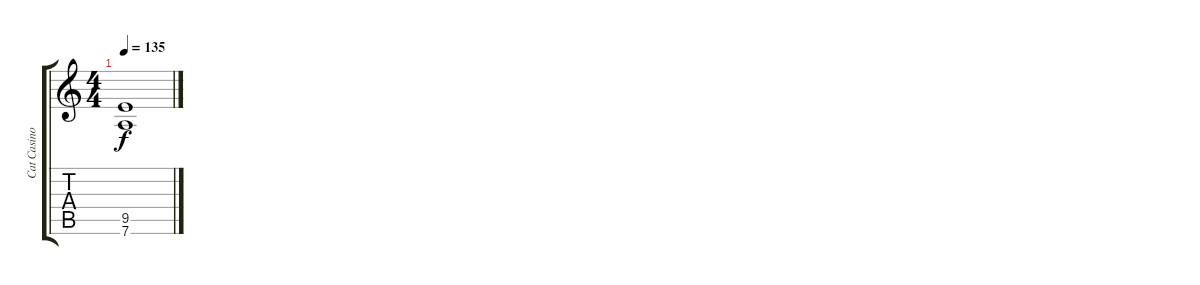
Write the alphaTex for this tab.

\track ("Cat Casino" "Cat Casino") {instrument distortionguitar}
\staff {score tabs}
\tuning (D4 A3 F3 C3 G2 D2) {hide}
\ts (4 4)
\tempo 135
\clef g2
\ks c
(9.5{t} 7.6{t}).1{dy f}
